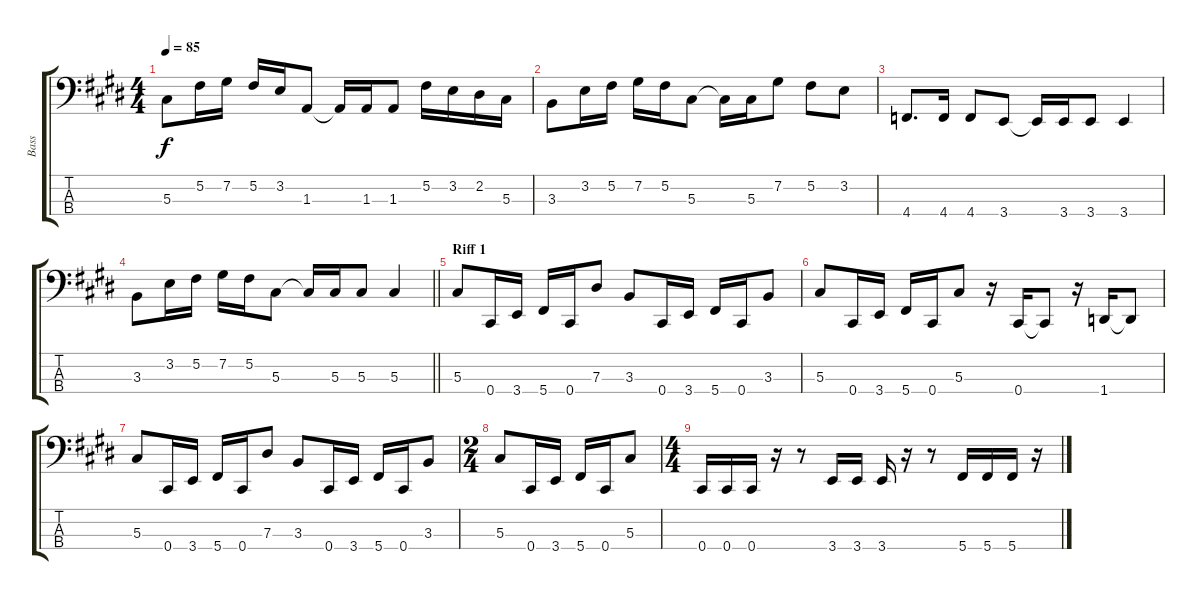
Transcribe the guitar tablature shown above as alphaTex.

\track ("Bass" "Bass") {instrument electricbassfinger}
\staff {score tabs}
\tuning (Gb2 Db2 Ab1 Db1) {hide}
\ts (4 4)
\tempo 85
\clef f4
\ks e
5.3.8{dy f} 5.2.16 7.2.16 5.2.16 3.2.16 1.3.8 1.3{t}.16 1.3.16 1.3.8 5.2.16 3.2.16 2.2.16 5.3.16 |
3.3.8 3.2.16 5.2.16 7.2.16 5.2.16 5.3.8 5.3{t}.16 5.3.16 7.2.8 5.2.8 3.2.8 |
4.4.8{d} 4.4.16 4.4.8 3.4.8 3.4{t}.16 3.4.16 3.4.8 3.4.4 |
\barLineRight lightlight
3.3.8 3.2.16 5.2.16 7.2.16 5.2.16 5.3.8 5.3{t}.16 5.3.16 5.3.8 5.3.4 |
\section ("" "Riff 1")
5.3.8 0.4.16 3.4.16 5.4.16 0.4.16 7.3.8 3.3.8 0.4.16 3.4.16 5.4.16 0.4.16 3.3.8 |
5.3.8 0.4.16 3.4.16 5.4.16 0.4.16 5.3.8 r.16 0.4.16 0.4{t}.8 r.16 1.4.16 1.4{t}.8 |
5.3.8 0.4.16 3.4.16 5.4.16 0.4.16 7.3.8 3.3.8 0.4.16 3.4.16 5.4.16 0.4.16 3.3.8 |
\ts (2 4)
5.3.8 0.4.16 3.4.16 5.4.16 0.4.16 5.3.8 |
\ts (4 4)
0.4.16 0.4.16 0.4.16 r.16 r.8 3.4.16 3.4.16 3.4.16 r.16 r.8 5.4.16 5.4.16 5.4.16 r.16
